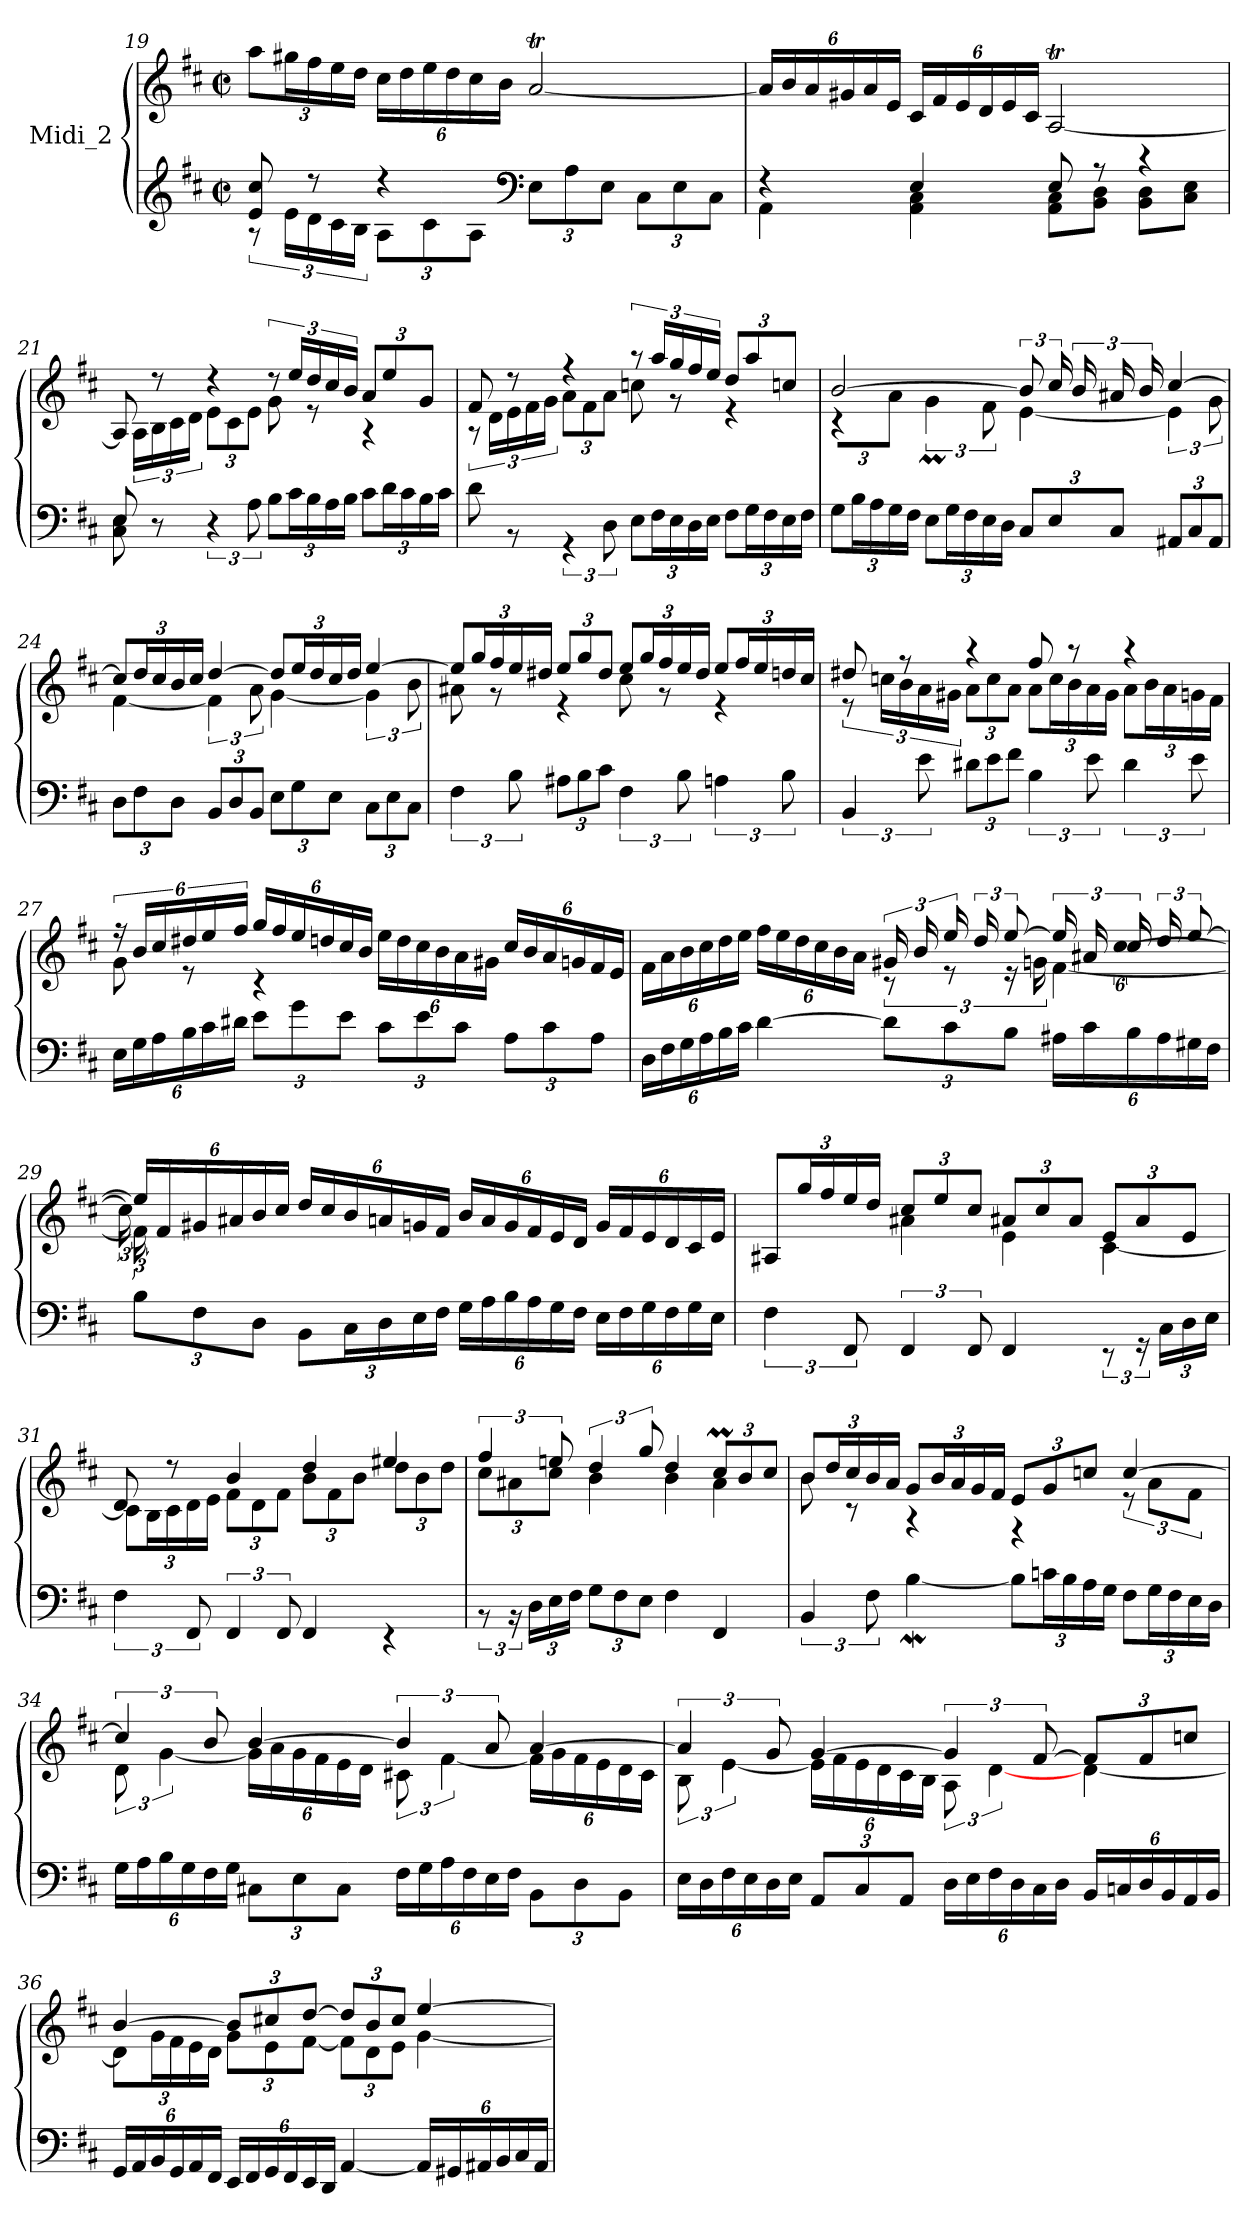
**kern	**kern
*part1	*part1
*staff2	*staff1
*I"Midi_2	*
!!LO:LB:g=z
*clefG2	*clefG2
*k[f#c#]	*k[f#c#]
*D:	*D:
*M2/2	*M2/2
*met(c|)	*met(c|)
=19	=19
*^	*
8e/ 8cc#/	12r	12aa\L
.	24eLL	24gg#X\L
8r	24d\	24ff#\
.	24c#\	24ee\
.	24B\JJ	24dd\JJ
4r	12A\L	24cc#\LL
.	.	24dd\
.	12c#\	24ee\
.	.	24dd\
.	12A\J	24cc#\
.	.	24b\JJ
*clefF4	*	*
2ryy	12E\L	[2aT
.	12A\	.
.	12E\J	.
.	12C#\L	.
.	12E\	.
.	12C#\J	.
=20	=20	=20
4r	4AA\	24aLL]
.	.	24b
.	.	24a
.	.	24g#X
.	.	24a
.	.	24eJJ
4E/	4AA\ 4C#\	24c#LL
.	.	24f#
.	.	24e
.	.	24d
.	.	24e
.	.	24c#JJ
8E/	8AA\ 8C#\L	[2AT
8r	8BB\ 8D\J	.
4r	8BB\ 8D\L	.
.	8C#\ 8E\J	.
!!LO:LB:g=z
=21	=21	=21
*	*	*^
8E/	8C#\ 8E\	8A/]	12ryy
.	.	.	24A\LL
4.ryy	8r	8r	24B\
.	.	.	24c#\
.	.	.	24d\JJ
.	6r	4r	12e\L
.	.	.	12c#\
.	12A\	.	12e\J
2ryy	12BL	12r	8g\
.	24c#\L	24ee/LL	.
.	24B\	24dd/	8r
.	24A\	24cc#/	.
.	24B\JJ	24b/JJ	.
.	12c#\L	12aL	4r
.	24d\L	12ee	.
.	24c#\	.	.
.	24B\	12gJ	.
.	24c#\JJ	.	.
=22	=22	=22	=22
1ryy	8d\	8f#/	12r
.	.	.	24d\LL
.	8r	8r	24e\
.	.	.	24f#\
.	.	.	24g\JJ
.	6r	4r	12a\L
.	.	.	12f#\
.	12D\	.	12a\J
.	12EL	12r	8ccn\
.	24F#\L	24aaLL	.
.	24E\	24gg	8r
.	24D\	24ff#	.
.	24E\JJ	24eeJJ	.
.	12F#\L	12ddL	4r
.	24G\L	12aa	.
.	24F#\	.	.
.	24E\	12ccnJ	.
.	24F#\JJ	.	.
*v	*v	*	*
!!LO:LB:g=z	!!
=23	=23	=23
12GL	[2b/	6r
24BL	.	.
24A	.	.
24G	.	12a\J
24F#JJ	.	.
12EL	.	6gM\
24GL	.	.
24F#	.	.
24E	.	12f#\
24DJJ	.	.
12C#/L	12bL]	[4e\
12E/	24cc#L	.
.	24b	.
12C#/J	24a#X	.
.	24b	.
12AA#X/L	[4cc#/	6e\]
12C#/	.	.
12AA#/J	.	12g\
=24	=24	=24
12DL	12cc#L]	[4f#\
12F#	24ddL	.
.	24cc#	.
12DJ	24b	.
.	24cc#JJ	.
12BBL	[4dd/	6f#\]
12D	.	.
12BBJ	.	12a\
12EL	12dd/L]	[4g\
12G	24ee/L	.
.	24dd/	.
12EJ	24cc#/	.
.	24dd/JJ	.
12C#L	[4ee/	6g\]
12E	.	.
12C#J	.	12b\
!!LO:LB:g=z	!!
=25	=25	=25
6F#	12ee/L]	8a#X\
.	24gg/L	.
.	24ff#/	8r
12B	24ee/	.
.	24dd#X/JJ	.
12A#XL	12ee/L	4r
12B	12gg/	.
12c#J	12dd#/J	.
6F#	12ee/L	8cc#\
.	24gg/L	.
.	24ff#/	8r
12B	24ee/	.
.	24dd#/JJ	.
6An	12eeL	4r
.	24ff#L	.
.	24ee	.
12B	24ddn	.
.	24cc#JJ	.
=26	=26	=26
6BB	8dd#X/	12r
.	.	24ccnLL
.	8r	24b
12e	.	24a
.	.	24g#XJJ
12d#XL	4r	12a\L
12e	.	12cc\
12f#J	.	12a\J
6B	8ff#/	12a\L
.	.	24cc\L
.	8r	24b\
12e	.	24a\
.	.	24g#\JJ
6d#	4r	12a\L
.	.	24b\L
.	.	24a\
12e	.	24gn\
.	.	24f#\JJ
!!LO:LB:g=z	!!
=27	=27	=27
*^	*	*
1ryy	24ELL	24r	8g\
.	24G	24bLL	.
.	24A	24cc#	.
.	24B	24dd#X	8r
.	24c#	24ee	.
.	24d#XJJ	24ff#JJ	.
.	12eL	24ggLL	4r
.	.	24ff#	.
.	12g	24ee	.
.	.	24ddn	.
.	12eJ	24cc#	.
.	.	24bJJ	.
.	12c#L	24eeLL	2ryy
.	.	24dd	.
.	12e	24cc#	.
.	.	24b	.
.	12c#J	24a	.
.	.	24g#XJJ	.
.	12AL	24cc#LL	.
.	.	24b	.
.	12c#	24a	.
.	.	24gn	.
.	12AJ	24f#	.
.	.	24eJJ	.
=28	=28	=28	=28
*	*	*	*^
2ryy	24DLL	24f#LL	2ryy	6%5ryy
.	24F#	24a	.	.
.	24G	24b	.	.
.	24A	24cc#	.	.
.	24B	24dd	.	.
.	24c#JJ	24eeJJ	.	.
.	[4d	24ff#LL	.	.
.	.	24ee	.	.
.	.	24dd	.	.
.	.	24cc#	.	.
.	.	24b	.	.
.	.	24aJJ	.	.
6.ryy	12dL]	24g#X/LL	12r	.
.	.	24b/	.	.
.	12c#	24ee/	12r	.
.	.	24dd/	.	.
.	12BJ	[12ee/J	24r	.
.	.	.	24gn\	.
12ryy	24A#XLL	24ee/LL]	[4f#\	.
.	24c#	24a#X/	.	.
6ryy	24B	24cc#/	.	[6cc#\
.	24A#	24dd/	.	.
.	24G#X	[12ee/J	.	.
.	24F#JJ	.	.	.
!!LO:LB:g=z	!!	!!
=29	=29	=29	=29	=29
24ryy	12BL	24ee/LL]	24f#\]	24cc#\]
8ryy	.	24f#/	24ryy	24%23ryy
.	12F#	24g#X/	24ryy	.
.	.	24a#X/	8ryy	.
12ryy	12DJ	24b/	.	.
.	.	24cc#/JJ	.	.
2ryy	12BBL	24ddLL	4ryy	.
.	.	24cc#/	.	.
.	24C#L	24b/	.	.
.	24D	24an/	.	.
.	24E	24gn/	.	.
.	24F#JJ	24f#/JJ	.	.
.	24GLL	24bLL	2ryy	.
.	24A	24a/	.	.
.	24B	24g/	.	.
.	24A	24f#/	.	.
.	24G	24e/	.	.
.	24F#JJ	24d/JJ	.	.
6.ryy	24ELL	24g/LL	.	.
.	24F#	24f#/	.	.
.	24G	24e/	.	.
.	24F#	24d/	.	.
.	24G	24c#/	.	.
.	24EJJ	24e/JJ	.	.
*	*	*	*v	*v
=30	=30	=30	=30
1ryy	6F#\	12A#X/L	4ryy
.	.	24gg/L	.
.	.	24ff#/	.
.	12FF#/	24ee/	.
.	.	24dd/JJ	.
.	6FF#/	12cc#/L	4a#X\
.	.	12ee/	.
.	12FF#/	12cc#/J	.
.	4FF#/	12a#X/L	4e\
.	.	12cc#/	.
.	.	12a#/J	.
.	12r	12e/L	[4c#\
.	24r	12a#/	.
.	24C#LL	.	.
.	24D	12e/J	.
.	24EJJ	.	.
!!LO:LB:g=z	!!
=31	=31	=31	=31
1ryy	6F#\	8d/	12c#\L]
.	.	.	24B\L
.	.	8r	24c#\
.	12FF#/	.	24d\
.	.	.	24e\JJ
.	6FF#/	4b/	12f#L
.	.	.	12d
.	12FF#/	.	12f#J
.	4FF#/	4dd/	12bL
.	.	.	12f#
.	.	.	12bJ
.	4r	4ee#X/	12dd\L
.	.	.	12b\
.	.	.	12dd\J
=32	=32	=32	=32
1ryy	12r	6ff#/	12cc#\L
.	24r	.	12a#X\
.	24D\LL	.	.
.	24E\	12een/	12cc#\J
.	24F#\JJ	.	.
.	12G\L	6dd/	4b\
.	12F#\	.	.
.	12E\J	12gg/	.
.	4F#\	4dd/	4b\
.	4FF#/	12cc#m/L	4a#\
.	.	12b/	.
.	.	12cc#/J	.
=33	=33	=33	=33
1ryy	6BB/	12bL	8b\
.	.	24ddL	.
.	.	24cc#	8r
.	12F#\	24b	.
.	.	24aJJ	.
.	[4BW\	12gL	4r
.	.	24bL	.
.	.	24a	.
.	.	24g	.
.	.	24f#JJ	.
.	12B\L]	12e/L	4r
.	24cn\L	12g/	.
.	24B\	.	.
.	24A\	12ccn/J	.
.	24G\JJ	.	.
.	12F#L	[4cc/	12r
.	24G\L	.	12a\L
.	24F#\	.	.
.	24E\	.	12f#\J
.	24D\JJ	.	.
!!LO:LB:g=z	!!
=34	=34	=34	=34
1ryy	24G\LL	6cc/]	12d\
.	24A\	.	.
.	24B\	.	[6g\
.	24G\	.	.
.	24F#\	12b/	.
.	24G\JJ	.	.
.	12C#XL	[4b/	24gLL]
.	.	.	24a
.	12E\	.	24g
.	.	.	24f#
.	12C#\J	.	24e
.	.	.	24dJJ
.	24F#\LL	6b/]	12c#X\
.	24G\	.	.
.	24A\	.	[6f#\
.	24F#\	.	.
.	24E\	12a/	.
.	24F#\JJ	.	.
.	12BB\L	[4a/	24f#LL]
.	.	.	24g
.	12D\	.	24f#
.	.	.	24e
.	12BB\J	.	24d
.	.	.	24c#JJ
=35	=35	=35	=35
1ryy	24ELL	6a/]	12B\
.	24D\	.	.
.	24F#\	.	[6e\
.	24E\	.	.
.	24D\	12g/	.
.	24E\JJ	.	.
.	12AA/L	[4g/	24e\LL]
.	.	.	24f#\
.	12C#/	.	24e\
.	.	.	24d\
.	12AA/J	.	24c#\
.	.	.	24B\JJ
.	24D\LL	6g/]	12A\
.	24E\	.	.
.	24F#\	.	[6d\
.	24D\	.	.
.	24C#\	[12f#/	.
.	24D\JJ	.	.
.	24BB/LL	12f#L]	[4d\
.	24Cn/	.	.
.	24D/	12f#	.
.	24BB/	.	.
.	24AA/	12ccnJ	.
.	24BB/JJ	.	.
*v	*v	*	*
!!LO:LB:g=z	!!
=36	=36	=36
24GG/LL	[4b/	12d\L]
24AA/	.	.
24BB/	.	24g\L
24GG/	.	24f#\
24AA/	.	24e\
24FF#/JJ	.	24d\JJ
24EE/LL	12b/L]	12g\L
24FF#/	.	.
24GG/	12cc#X/	12e\
24FF#/	.	.
24EE/	[12dd/J	[12f#\J
24DD/JJ	.	.
[4AA/	12dd/L]	12f#L]
.	12b/	12d
.	12cc#/J	12eJ
24AA/LL]	[4ee/	[4g\
24GG#X/	.	.
24AA#X/	.	.
24BB/	.	.
24C#/	.	.
24AA#/JJ	.	.
*	*v	*v
=	=
*-	*-
